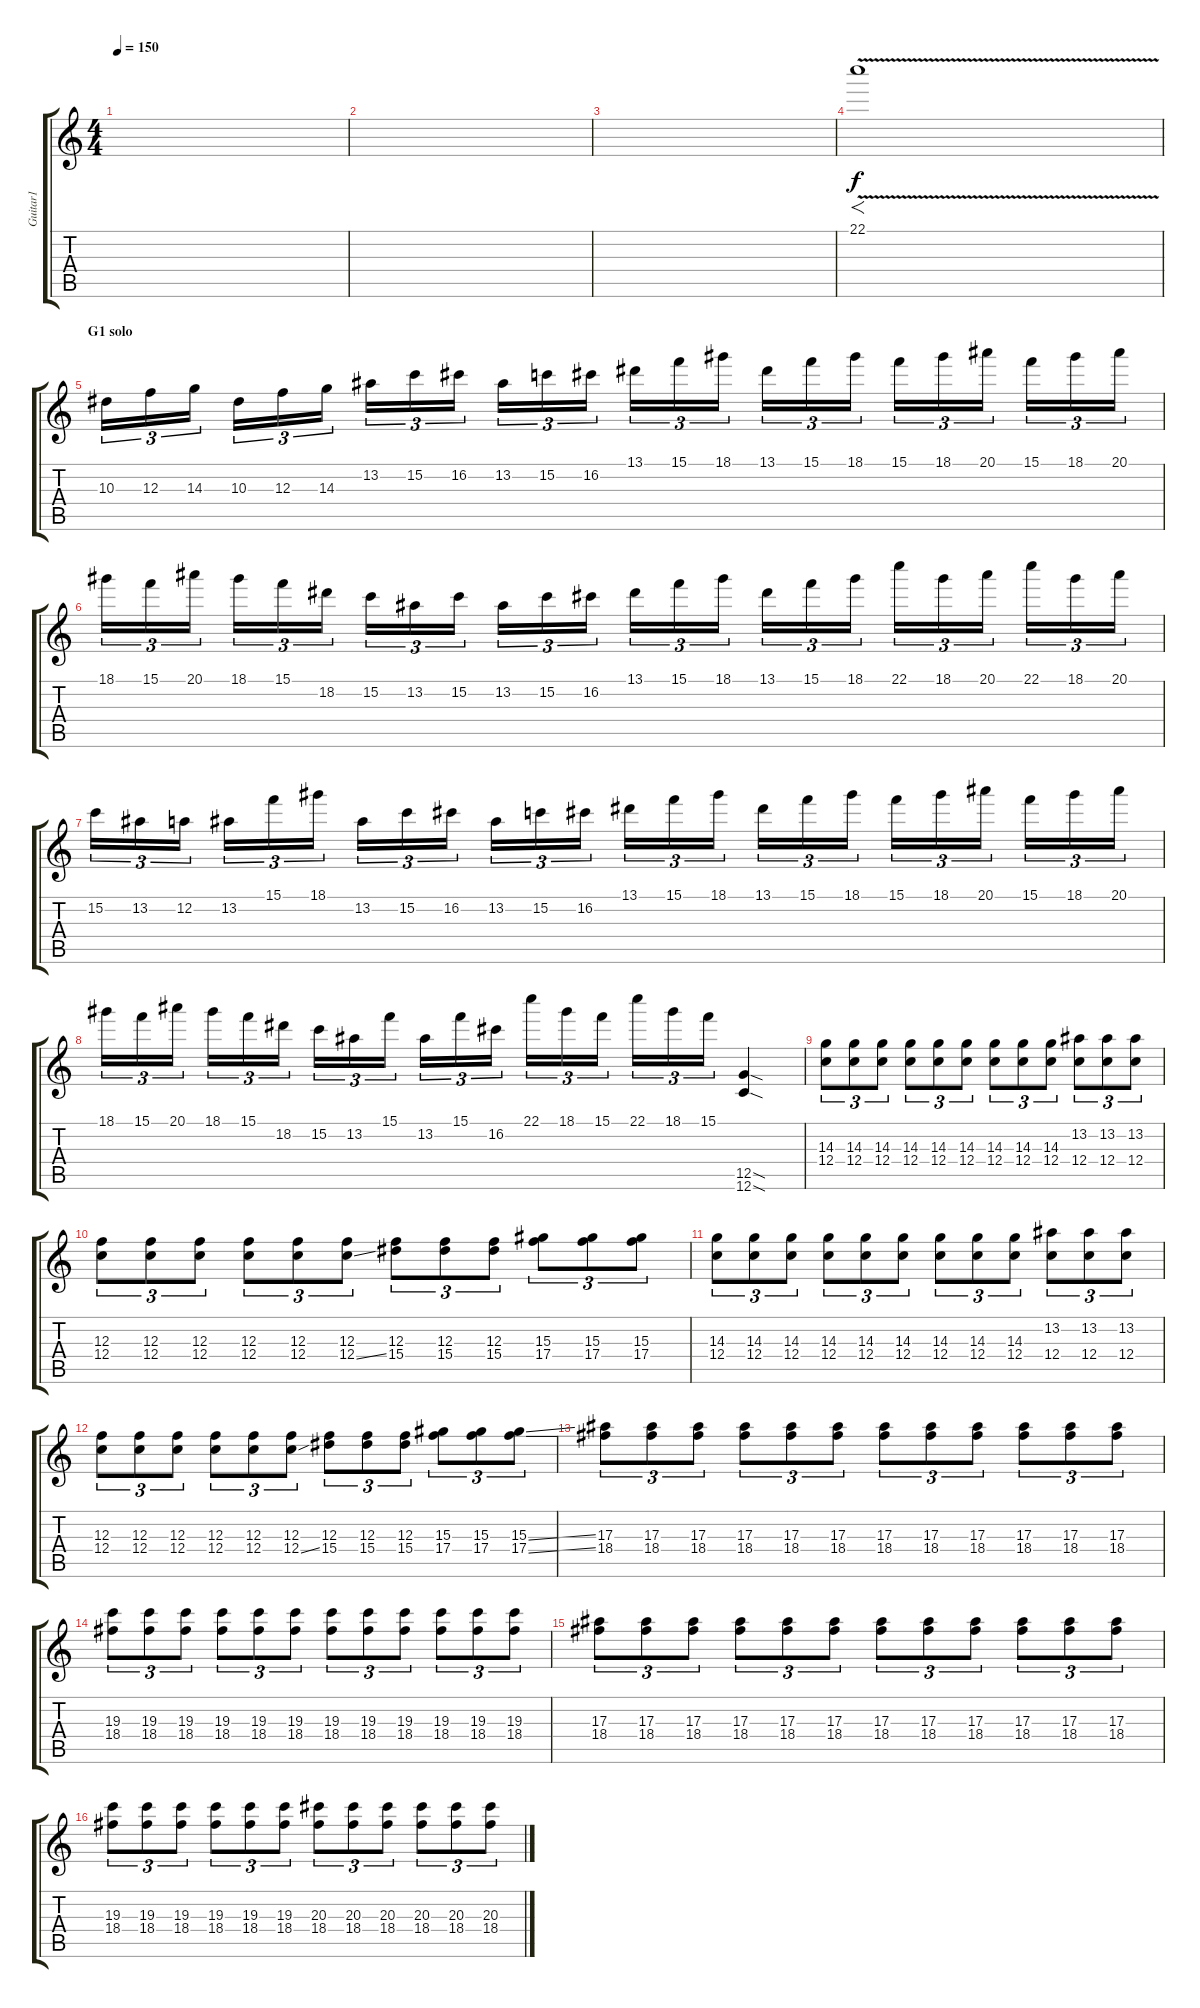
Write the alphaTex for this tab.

\track ("Guitar1" "Guitar1") {instrument distortionguitar}
\staff {score tabs}
\tuning (D4 A3 F3 C3 G2 C2) {hide}
\ts (4 4)
\tempo 150
\clef g2
\ks c
|
|
|
22.1{v}.1{f} |
\section ("" "G1 solo")
10.3.16{tu (3 2)} 12.3.16{tu (3 2)} 14.3.16{tu (3 2)} 10.3.16{tu (3 2)} 12.3.16{tu (3 2)} 14.3.16{tu (3 2)} 13.2.16{tu (3 2)} 15.2.16{tu (3 2)} 16.2.16{tu (3 2)} 13.2.16{tu (3 2)} 15.2.16{tu (3 2)} 16.2.16{tu (3 2)} 13.1.16{tu (3 2)} 15.1.16{tu (3 2)} 18.1.16{tu (3 2)} 13.1.16{tu (3 2)} 15.1.16{tu (3 2)} 18.1.16{tu (3 2)} 15.1.16{tu (3 2)} 18.1.16{tu (3 2)} 20.1.16{tu (3 2)} 15.1.16{tu (3 2)} 18.1.16{tu (3 2)} 20.1.16{tu (3 2)} |
18.1.16{tu (3 2)} 15.1.16{tu (3 2)} 20.1.16{tu (3 2)} 18.1.16{tu (3 2)} 15.1.16{tu (3 2)} 18.2.16{tu (3 2)} 15.2.16{tu (3 2)} 13.2.16{tu (3 2)} 15.2.16{tu (3 2)} 13.2.16{tu (3 2)} 15.2.16{tu (3 2)} 16.2.16{tu (3 2)} 13.1.16{tu (3 2)} 15.1.16{tu (3 2)} 18.1.16{tu (3 2)} 13.1.16{tu (3 2)} 15.1.16{tu (3 2)} 18.1.16{tu (3 2)} 22.1.16{tu (3 2)} 18.1.16{tu (3 2)} 20.1.16{tu (3 2)} 22.1.16{tu (3 2)} 18.1.16{tu (3 2)} 20.1.16{tu (3 2)} |
15.2.16{tu (3 2)} 13.2.16{tu (3 2)} 12.2.16{tu (3 2)} 13.2.16{tu (3 2)} 15.1.16{tu (3 2)} 18.1.16{tu (3 2)} 13.2.16{tu (3 2)} 15.2.16{tu (3 2)} 16.2.16{tu (3 2)} 13.2.16{tu (3 2)} 15.2.16{tu (3 2)} 16.2.16{tu (3 2)} 13.1.16{tu (3 2)} 15.1.16{tu (3 2)} 18.1.16{tu (3 2)} 13.1.16{tu (3 2)} 15.1.16{tu (3 2)} 18.1.16{tu (3 2)} 15.1.16{tu (3 2)} 18.1.16{tu (3 2)} 20.1.16{tu (3 2)} 15.1.16{tu (3 2)} 18.1.16{tu (3 2)} 20.1.16{tu (3 2)} |
18.1.16{tu (3 2)} 15.1.16{tu (3 2)} 20.1.16{tu (3 2)} 18.1.16{tu (3 2)} 15.1.16{tu (3 2)} 18.2.16{tu (3 2)} 15.2.16{tu (3 2)} 13.2.16{tu (3 2)} 15.1.16{tu (3 2)} 13.2.16{tu (3 2)} 15.1.16{tu (3 2)} 16.2.16{tu (3 2)} 22.1.16{tu (3 2)} 18.1.16{tu (3 2)} 15.1.16{tu (3 2)} 22.1.16{tu (3 2)} 18.1.16{tu (3 2)} 15.1.16{tu (3 2)} (12.5{sod} 12.6{sod}).4 |
(14.3 12.4).8{tu (3 2)} (14.3 12.4).8{tu (3 2)} (14.3 12.4).8{tu (3 2)} (14.3 12.4).8{tu (3 2)} (14.3 12.4).8{tu (3 2)} (14.3 12.4).8{tu (3 2)} (14.3 12.4).8{tu (3 2)} (14.3 12.4).8{tu (3 2)} (14.3 12.4).8{tu (3 2)} (13.2 12.4).8{tu (3 2)} (13.2 12.4).8{tu (3 2)} (13.2 12.4).8{tu (3 2)} |
(12.3 12.4).8{tu (3 2)} (12.3 12.4).8{tu (3 2)} (12.3 12.4).8{tu (3 2)} (12.3 12.4).8{tu (3 2)} (12.3 12.4).8{tu (3 2)} (12.3 12.4{ss}).8{tu (3 2)} (12.3 15.4).8{tu (3 2)} (12.3 15.4).8{tu (3 2)} (12.3 15.4).8{tu (3 2)} (15.3 17.4).8{tu (3 2)} (15.3 17.4).8{tu (3 2)} (15.3 17.4).8{tu (3 2)} |
(14.3 12.4).8{tu (3 2)} (14.3 12.4).8{tu (3 2)} (14.3 12.4).8{tu (3 2)} (14.3 12.4).8{tu (3 2)} (14.3 12.4).8{tu (3 2)} (14.3 12.4).8{tu (3 2)} (14.3 12.4).8{tu (3 2)} (14.3 12.4).8{tu (3 2)} (14.3 12.4).8{tu (3 2)} (13.2 12.4).8{tu (3 2)} (13.2 12.4).8{tu (3 2)} (13.2 12.4).8{tu (3 2)} |
(12.3 12.4).8{tu (3 2)} (12.3 12.4).8{tu (3 2)} (12.3 12.4).8{tu (3 2)} (12.3 12.4).8{tu (3 2)} (12.3 12.4).8{tu (3 2)} (12.3 12.4{ss}).8{tu (3 2)} (12.3 15.4).8{tu (3 2)} (12.3 15.4).8{tu (3 2)} (12.3 15.4).8{tu (3 2)} (15.3 17.4).8{tu (3 2)} (15.3 17.4).8{tu (3 2)} (15.3{ss} 17.4{ss}).8{tu (3 2)} |
(17.3 18.4).8{tu (3 2)} (17.3 18.4).8{tu (3 2)} (17.3 18.4).8{tu (3 2)} (17.3 18.4).8{tu (3 2)} (17.3 18.4).8{tu (3 2)} (17.3 18.4).8{tu (3 2)} (17.3 18.4).8{tu (3 2)} (17.3 18.4).8{tu (3 2)} (17.3 18.4).8{tu (3 2)} (17.3 18.4).8{tu (3 2)} (17.3 18.4).8{tu (3 2)} (17.3 18.4).8{tu (3 2)} |
(19.3 18.4).8{tu (3 2)} (19.3 18.4).8{tu (3 2)} (19.3 18.4).8{tu (3 2)} (19.3 18.4).8{tu (3 2)} (19.3 18.4).8{tu (3 2)} (19.3 18.4).8{tu (3 2)} (19.3 18.4).8{tu (3 2)} (19.3 18.4).8{tu (3 2)} (19.3 18.4).8{tu (3 2)} (19.3 18.4).8{tu (3 2)} (19.3 18.4).8{tu (3 2)} (19.3 18.4).8{tu (3 2)} |
(17.3 18.4).8{tu (3 2)} (17.3 18.4).8{tu (3 2)} (17.3 18.4).8{tu (3 2)} (17.3 18.4).8{tu (3 2)} (17.3 18.4).8{tu (3 2)} (17.3 18.4).8{tu (3 2)} (17.3 18.4).8{tu (3 2)} (17.3 18.4).8{tu (3 2)} (17.3 18.4).8{tu (3 2)} (17.3 18.4).8{tu (3 2)} (17.3 18.4).8{tu (3 2)} (17.3 18.4).8{tu (3 2)} |
(19.3 18.4).8{tu (3 2)} (19.3 18.4).8{tu (3 2)} (19.3 18.4).8{tu (3 2)} (19.3 18.4).8{tu (3 2)} (19.3 18.4).8{tu (3 2)} (19.3 18.4).8{tu (3 2)} (20.3 18.4).8{tu (3 2)} (20.3 18.4).8{tu (3 2)} (20.3 18.4).8{tu (3 2)} (20.3 18.4).8{tu (3 2)} (20.3 18.4).8{tu (3 2)} (20.3 18.4).8{tu (3 2)}
